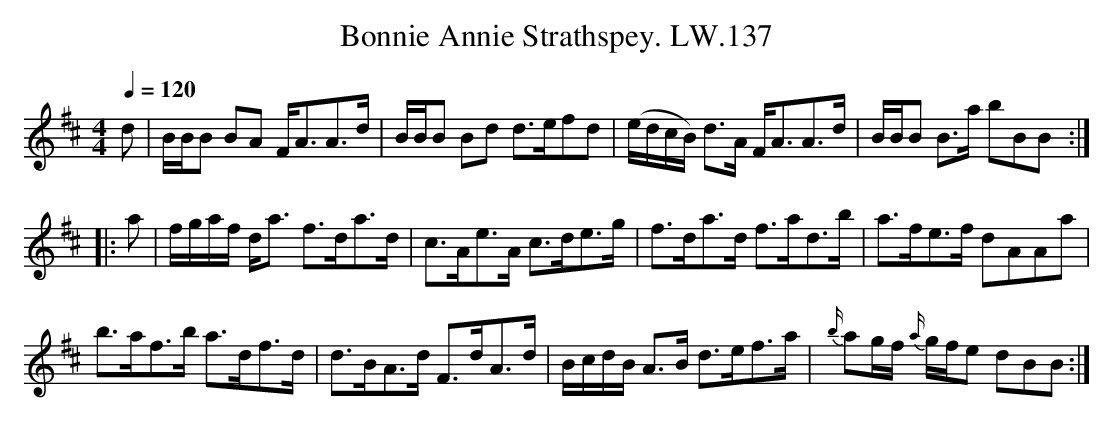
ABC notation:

X:1
T:Bonnie Annie Strathspey. LW.137
M:4/4
Q:1/4=120
L:1/8
K:D
d | B/B/B BA F<AA>d | B/B/B Bd d>efd | (e/d/c/B/) d>A F<AA>d | B/B/B B>a bBB :|
|: a | f/g/a/f/ d<a f>da>d | c>Ae>A c>de>g | f>da>d f>ad>b |a>fe>f dAAa |
b>af>b a>df>d | d>BA>d F>dA>d | B/c/d/B/ A>B d>ef>a | {b/}ag/f/ {a/}g/f/e dBB :|
